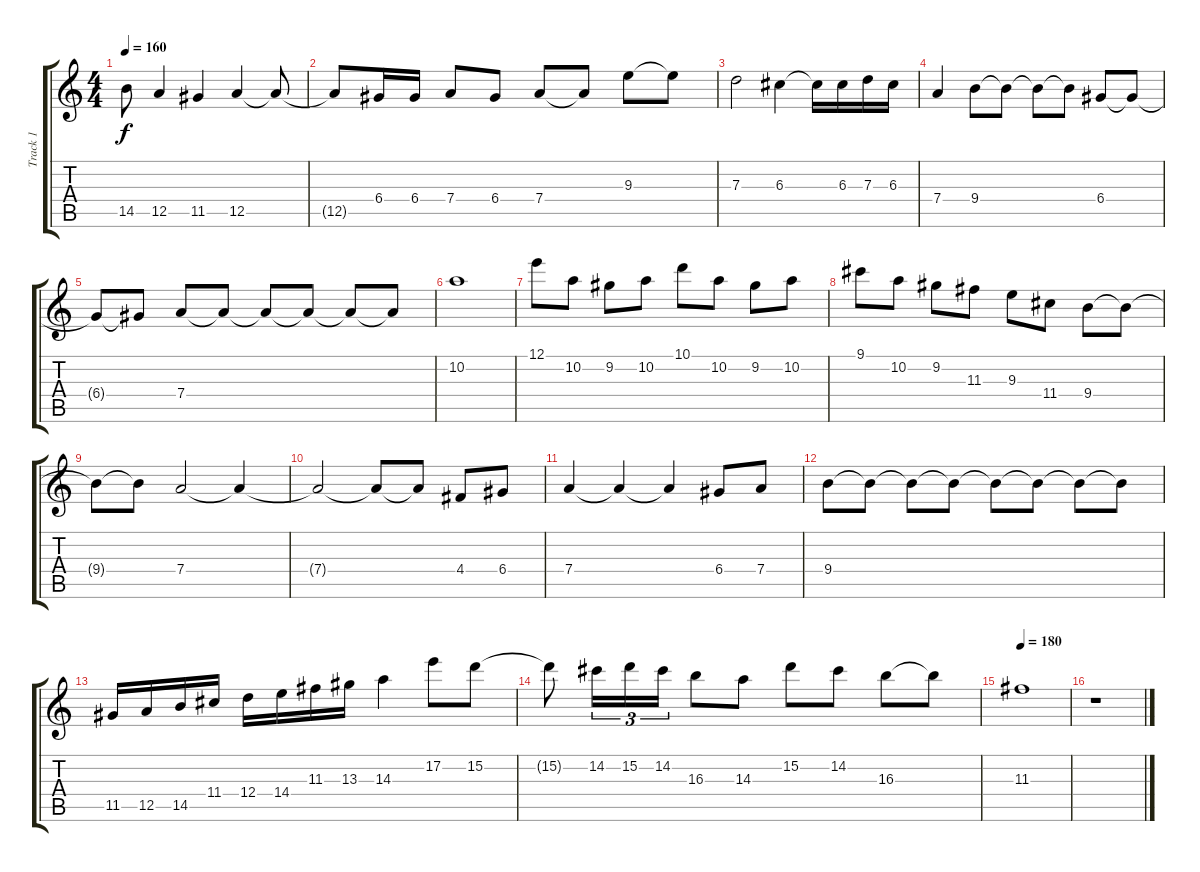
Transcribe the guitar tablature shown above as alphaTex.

\track ("Track 1" "Track 1") {instrument distortionguitar}
\staff {score tabs}
\tuning (E4 B3 G3 D3 A2 D2) {hide}
\ts (4 4)
\tempo 160
\clef g2
\ks c
14.5.8{dy f} 12.5.4 11.5.4 12.5.4 12.5{t}.8 |
12.5{t}.8 6.4.16 6.4.16 7.4.8 6.4.8 7.4.8 7.4{t}.8 9.3.8 9.3{t}.8 |
7.3.2 6.3.4 6.3{t}.16 6.3.16 7.3.16 6.3.16 |
7.4.4 9.4.8 9.4{t}.8 9.4{t}.8 9.4{t}.8 6.4.8 6.4{t}.8 |
6.4{t}.8 6.4{t}.8 7.4.8 7.4{t}.8 7.4{t}.8 7.4{t}.8 7.4{t}.8 7.4{t}.8 |
10.2.1 |
12.1.8 10.2.8 9.2.8 10.2.8 10.1.8 10.2.8 9.2.8 10.2.8 |
9.1.8 10.2.8 9.2.8 11.3.8 9.3.8 11.4.8 9.4.8 9.4{t}.8 |
9.4{t}.8 9.4{t}.8 7.4.2 7.4{t}.4 |
7.4{t}.2 7.4{t}.8 7.4{t}.8 4.4.8 6.4.8 |
7.4.4 7.4{t}.4 7.4{t}.4 6.4.8 7.4.8 |
9.4.8 9.4{t}.8 9.4{t}.8 9.4{t}.8 9.4{t}.8 9.4{t}.8 9.4{t}.8 9.4{t}.8 |
11.5.16 12.5.16 14.5.16 11.4.16 12.4.16 14.4.16 11.3.16 13.3.16 14.3.4 17.2.8 15.2.8 |
15.2{t}.8 14.2.16{tu (3 2)} 15.2.16{tu (3 2)} 14.2.16{tu (3 2)} 16.3.8 14.3.8 15.2.8 14.2.8 16.3.8 16.3{t}.8 |
\tempo 180
11.3.1 |
r.1
